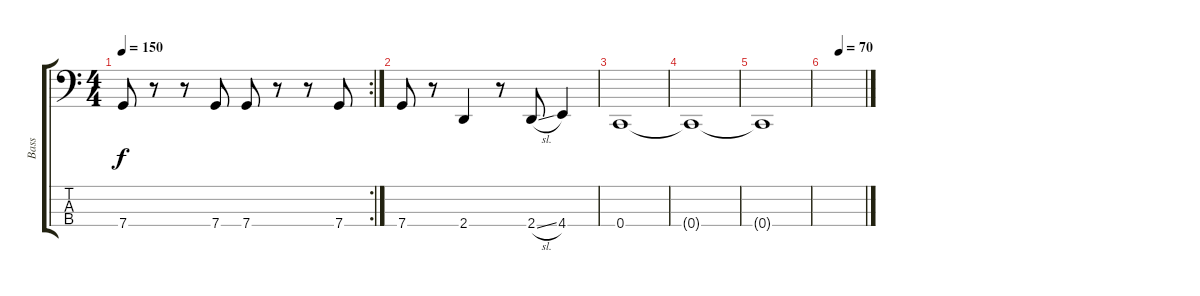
\track ("Bass" "Bass") {instrument electricbassfinger}
\staff {score tabs}
\tuning (F2 C2 G1 C1) {hide}
\rc 2
\ts (4 4)
\tempo 150
\clef f4
\ks c
7.4.8{dy f} r.8 r.8 7.4.8 7.4.8 r.8 r.8 7.4.8 |
7.4.8 r.8 2.4.4 r.8 2.4{sl}.8 4.4.4 |
0.4.1 |
0.4{t}.1 |
0.4{t}.1 |
\tempo (70 0.375)
